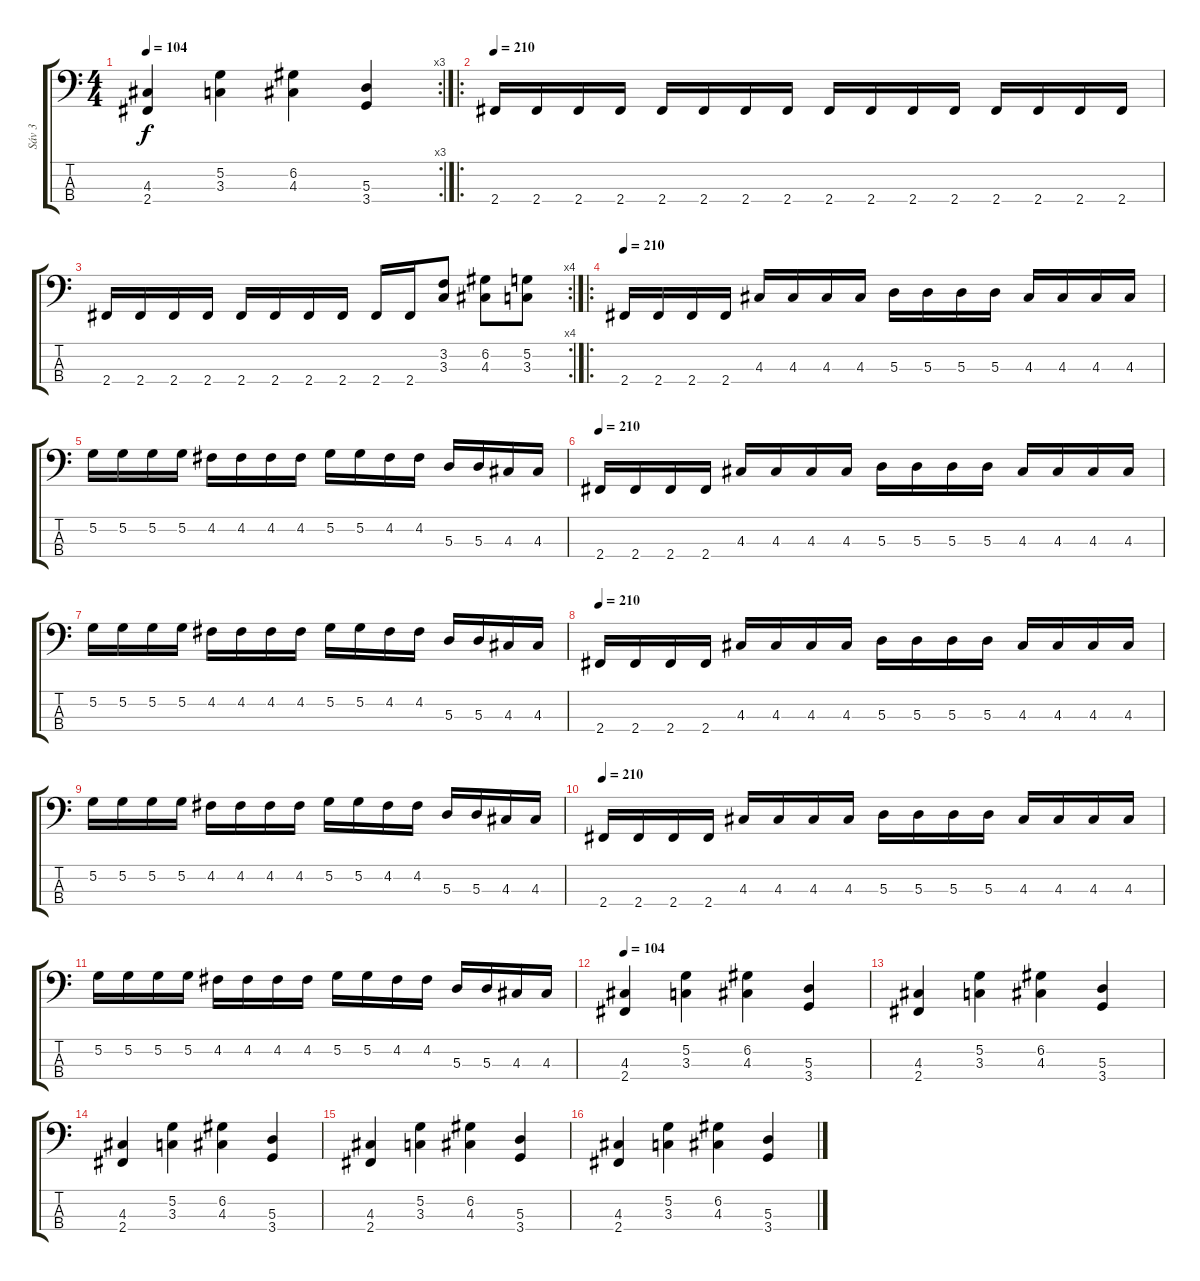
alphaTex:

\track ("Sáv 3" "Sáv 3") {instrument electricbasspick}
\staff {score tabs}
\tuning (G2 D2 A1 E1) {hide}
\rc 3
\ts (4 4)
\tempo 104
\clef f4
\ks c
(4.3 2.4).4{dy f} (5.2 3.3).4 (6.2 4.3).4 (5.3 3.4).4 |
\ro
\tempo 210
2.4.16 2.4.16 2.4.16 2.4.16 2.4.16 2.4.16 2.4.16 2.4.16 2.4.16 2.4.16 2.4.16 2.4.16 2.4.16 2.4.16 2.4.16 2.4.16 |
\rc 4
2.4.16 2.4.16 2.4.16 2.4.16 2.4.16 2.4.16 2.4.16 2.4.16 2.4.16 2.4.16 (3.2 3.3).8 (6.2 4.3).8 (5.2 3.3).8 |
\ro
\tempo 210
2.4.16 2.4.16 2.4.16 2.4.16 4.3.16 4.3.16 4.3.16 4.3.16 5.3.16 5.3.16 5.3.16 5.3.16 4.3.16 4.3.16 4.3.16 4.3.16 |
5.2.16 5.2.16 5.2.16 5.2.16 4.2.16 4.2.16 4.2.16 4.2.16 5.2.16 5.2.16 4.2.16 4.2.16 5.3.16 5.3.16 4.3.16 4.3.16 |
\tempo 210
2.4.16 2.4.16 2.4.16 2.4.16 4.3.16 4.3.16 4.3.16 4.3.16 5.3.16 5.3.16 5.3.16 5.3.16 4.3.16 4.3.16 4.3.16 4.3.16 |
5.2.16 5.2.16 5.2.16 5.2.16 4.2.16 4.2.16 4.2.16 4.2.16 5.2.16 5.2.16 4.2.16 4.2.16 5.3.16 5.3.16 4.3.16 4.3.16 |
\tempo 210
2.4.16 2.4.16 2.4.16 2.4.16 4.3.16 4.3.16 4.3.16 4.3.16 5.3.16 5.3.16 5.3.16 5.3.16 4.3.16 4.3.16 4.3.16 4.3.16 |
5.2.16 5.2.16 5.2.16 5.2.16 4.2.16 4.2.16 4.2.16 4.2.16 5.2.16 5.2.16 4.2.16 4.2.16 5.3.16 5.3.16 4.3.16 4.3.16 |
\tempo 210
2.4.16 2.4.16 2.4.16 2.4.16 4.3.16 4.3.16 4.3.16 4.3.16 5.3.16 5.3.16 5.3.16 5.3.16 4.3.16 4.3.16 4.3.16 4.3.16 |
5.2.16 5.2.16 5.2.16 5.2.16 4.2.16 4.2.16 4.2.16 4.2.16 5.2.16 5.2.16 4.2.16 4.2.16 5.3.16 5.3.16 4.3.16 4.3.16 |
\tempo 104
(4.3 2.4).4 (5.2 3.3).4 (6.2 4.3).4 (5.3 3.4).4 |
(4.3 2.4).4 (5.2 3.3).4 (6.2 4.3).4 (5.3 3.4).4 |
(4.3 2.4).4 (5.2 3.3).4 (6.2 4.3).4 (5.3 3.4).4 |
(4.3 2.4).4 (5.2 3.3).4 (6.2 4.3).4 (5.3 3.4).4 |
(4.3 2.4).4 (5.2 3.3).4 (6.2 4.3).4 (5.3 3.4).4
